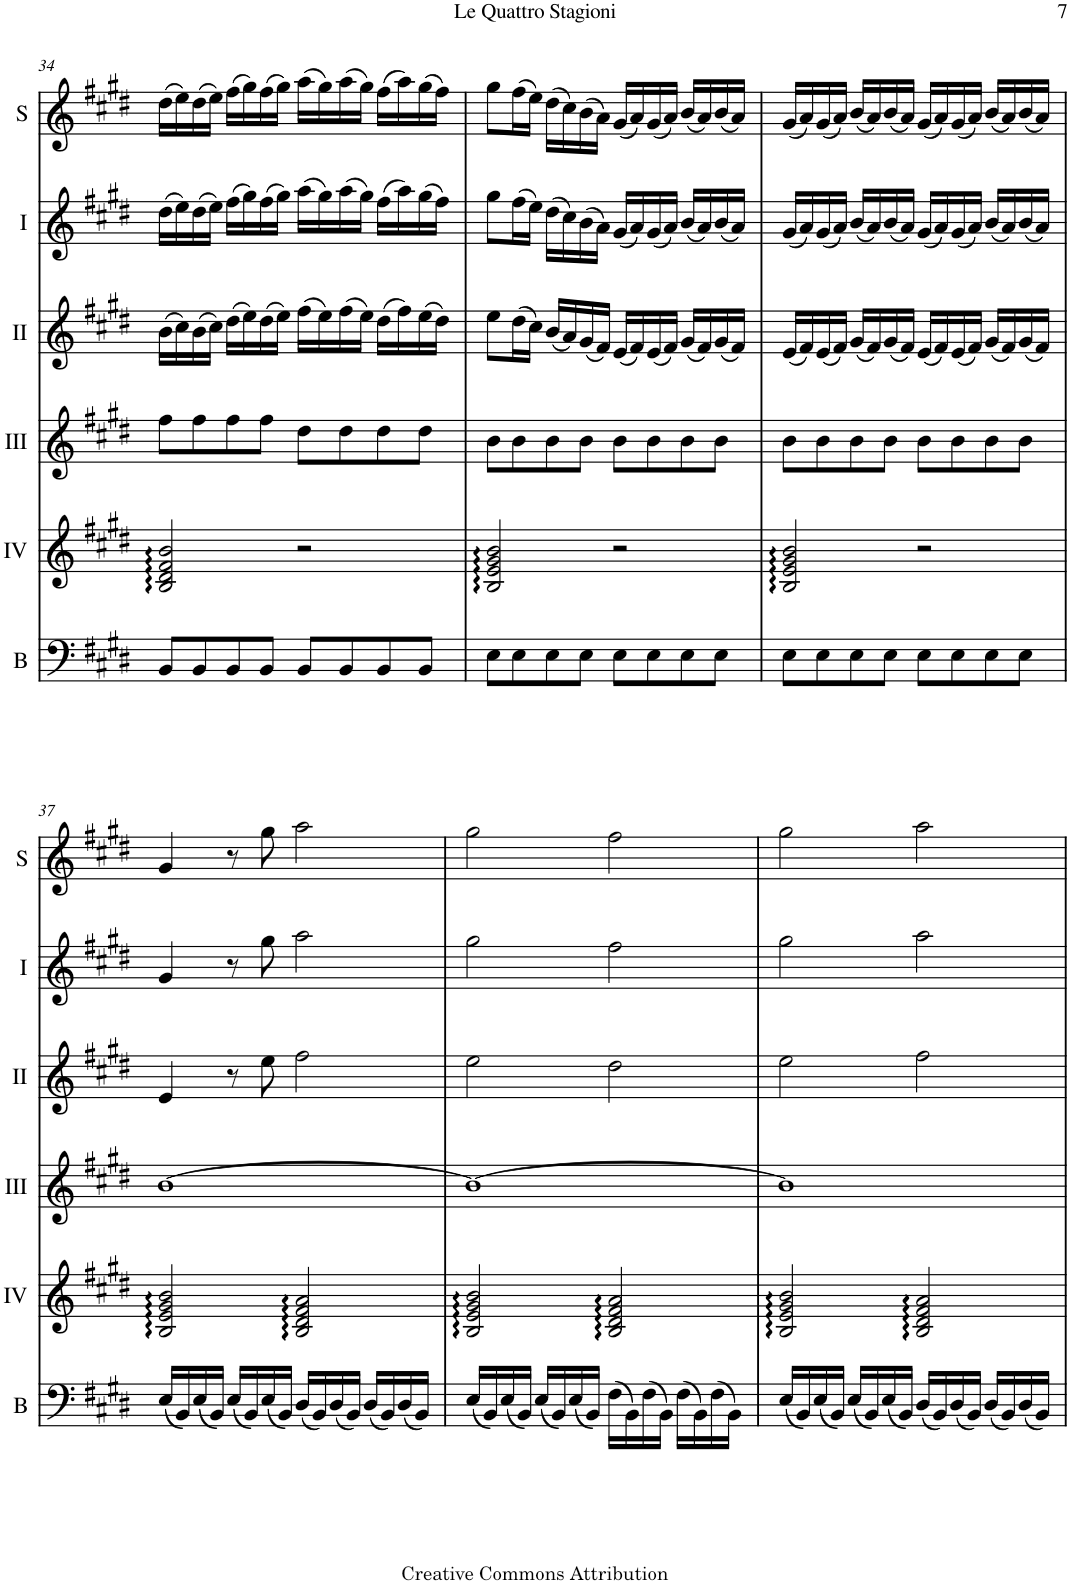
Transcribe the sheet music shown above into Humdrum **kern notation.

**kern	**kern	**kern	**kern	**kern	**kern
*part6	*part5	*part4	*part3	*part2	*part1
*staff6	*staff5	*staff4	*staff3	*staff2	*staff1
*I"Bass	*I"Acc. 4	*I"Acc. 3	*I"Acc. 2	*I"Acc. 1	*I"Solo
*I'B	*	*	*	*	*I'S
!!LO:PB:g=z
*clefF4	*clefG2	*clefG2	*clefG2	*clefG2	*clefG2
*Trd7c12	*	*Trd7c12	*	*	*
*k[f#c#g#d#]	*k[f#c#g#d#]	*k[f#c#g#d#]	*k[f#c#g#d#]	*k[f#c#g#d#]	*k[f#c#g#d#]
*M4/4	*M4/4	*M4/4	*M4/4	*M4/4	*M4/4
*met(c)	*met(c)	*met(c)	*met(c)	*met(c)	*met(c)
=34	=34	=34	=34	=34	=34
8BB/L	2B/ 2d#/ 2f#/ 2b/	8ff#\L	(16b\LL	(16dd#\LL	(16dd#\LL
.	.	.	16cc#\)	16ee\)	16ee\)
8BB/	.	8ff#\	(16b\	(16dd#\	(16dd#\
.	.	.	16cc#\JJ)	16ee\JJ)	16ee\JJ)
8BB/	.	8ff#\	(16dd#\LL	(16ff#\LL	(16ff#\LL
.	.	.	16ee\)	16gg#\)	16gg#\)
8BB/J	.	8ff#\J	(16dd#\	(16ff#\	(16ff#\
.	.	.	16ee\JJ)	16gg#\JJ)	16gg#\JJ)
8BB/L	2r	8dd#\L	(16ff#\LL	(16aa\LL	(16aa\LL
.	.	.	16ee\)	16gg#\)	16gg#\)
8BB/	.	8dd#\	(16ff#\	(16aa\	(16aa\
.	.	.	16ee\JJ)	16gg#\JJ)	16gg#\JJ)
8BB/	.	8dd#\	(16dd#\LL	(16ff#\LL	(16ff#\LL
.	.	.	16ff#\)	16aa\)	16aa\)
8BB/J	.	8dd#\J	(16ee\	(16gg#\	(16gg#\
.	.	.	16dd#\JJ)	16ff#\JJ)	16ff#\JJ)
=35	=35	=35	=35	=35	=35
8E\L	2B/ 2e/ 2g#/ 2b/	8b\L	8ee\L	8gg#\L	8gg#\L
8E\	.	8b\	(16dd#\L	(16ff#\L	(16ff#\L
.	.	.	16cc#\JJ)	16ee\JJ)	16ee\JJ)
8E\	.	8b\	(16b/LL	(16dd#\LL	(16dd#\LL
.	.	.	16a/)	16cc#\)	16cc#\)
8E\J	.	8b\J	(16g#/	(16b\	(16b\
.	.	.	16f#/JJ)	16a\JJ)	16a\JJ)
8E\L	2r	8b\L	(16e/LL	(16g#/LL	(16g#/LL
.	.	.	16f#/)	16a/)	16a/)
8E\	.	8b\	(16e/	(16g#/	(16g#/
.	.	.	16f#/JJ)	16a/JJ)	16a/JJ)
8E\	.	8b\	(16g#/LL	(16b/LL	(16b/LL
.	.	.	16f#/)	16a/)	16a/)
8E\J	.	8b\J	(16g#/	(16b/	(16b/
.	.	.	16f#/JJ)	16a/JJ)	16a/JJ)
=36	=36	=36	=36	=36	=36
8E\L	2B/ 2e/ 2g#/ 2b/	8b\L	(16e/LL	(16g#/LL	(16g#/LL
.	.	.	16f#/)	16a/)	16a/)
8E\	.	8b\	(16e/	(16g#/	(16g#/
.	.	.	16f#/JJ)	16a/JJ)	16a/JJ)
8E\	.	8b\	(16g#/LL	(16b/LL	(16b/LL
.	.	.	16f#/)	16a/)	16a/)
8E\J	.	8b\J	(16g#/	(16b/	(16b/
.	.	.	16f#/JJ)	16a/JJ)	16a/JJ)
8E\L	2r	8b\L	(16e/LL	(16g#/LL	(16g#/LL
.	.	.	16f#/)	16a/)	16a/)
8E\	.	8b\	(16e/	(16g#/	(16g#/
.	.	.	16f#/JJ)	16a/JJ)	16a/JJ)
8E\	.	8b\	(16g#/LL	(16b/LL	(16b/LL
.	.	.	16f#/)	16a/)	16a/)
8E\J	.	8b\J	(16g#/	(16b/	(16b/
.	.	.	16f#/JJ)	16a/JJ)	16a/JJ)
!!LO:LB:g=z
=37	=37	=37	=37	=37	=37
(16E/LL	2B/ 2e/ 2g#/ 2b/	[1b	4e/	4g#/	4g#/
16BB/)	.	.	.	.	.
(16E/	.	.	.	.	.
16BB/JJ)	.	.	.	.	.
(16E/LL	.	.	8r	8r	8r
16BB/)	.	.	.	.	.
(16E/	.	.	8ee\	8gg#\	8gg#\
16BB/JJ)	.	.	.	.	.
(16D#/LL	2B/ 2d#/ 2f#/ 2a/	.	2ff#\	2aa\	2aa\
16BB/)	.	.	.	.	.
(16D#/	.	.	.	.	.
16BB/JJ)	.	.	.	.	.
(16D#/LL	.	.	.	.	.
16BB/)	.	.	.	.	.
(16D#/	.	.	.	.	.
16BB/JJ)	.	.	.	.	.
=38	=38	=38	=38	=38	=38
(16E/LL	2B/ 2e/ 2g#/ 2b/	1b_	2ee\	2gg#\	2gg#\
16BB/)	.	.	.	.	.
(16E/	.	.	.	.	.
16BB/JJ)	.	.	.	.	.
(16E/LL	.	.	.	.	.
16BB/)	.	.	.	.	.
(16E/	.	.	.	.	.
16BB/JJ)	.	.	.	.	.
(16F#\LL	2B/ 2d#/ 2f#/ 2a/	.	2dd#\	2ff#\	2ff#\
16BB\)	.	.	.	.	.
(16F#\	.	.	.	.	.
16BB\JJ)	.	.	.	.	.
(16F#\LL	.	.	.	.	.
16BB\)	.	.	.	.	.
(16F#\	.	.	.	.	.
16BB\JJ)	.	.	.	.	.
=39	=39	=39	=39	=39	=39
(16E/LL	2B/ 2e/ 2g#/ 2b/	1b]	2ee\	2gg#\	2gg#\
16BB/)	.	.	.	.	.
(16E/	.	.	.	.	.
16BB/JJ)	.	.	.	.	.
(16E/LL	.	.	.	.	.
16BB/)	.	.	.	.	.
(16E/	.	.	.	.	.
16BB/JJ)	.	.	.	.	.
(16D#/LL	2B/ 2d#/ 2f#/ 2a/	.	2ff#\	2aa\	2aa\
16BB/)	.	.	.	.	.
(16D#/	.	.	.	.	.
16BB/JJ)	.	.	.	.	.
(16D#/LL	.	.	.	.	.
16BB/)	.	.	.	.	.
(16D#/	.	.	.	.	.
16BB/JJ)	.	.	.	.	.
=	=	=	=	=	=
*-	*-	*-	*-	*-	*-
